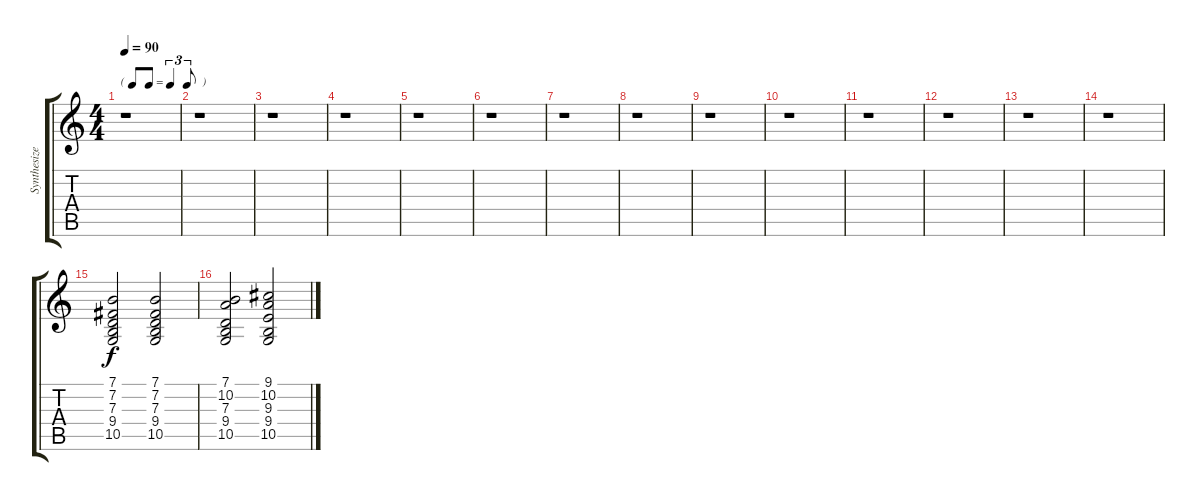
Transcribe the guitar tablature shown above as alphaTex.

\track ("Synthesizer" "Synthesize") {instrument lead3calliope}
\staff {score tabs}
\tuning (E4 B3 G3 D3 A2 E2) {hide}
\ts (4 4)
\tf triplet8th
\tempo 90
\clef g2
\ks c
r.1{dy f} |
r.1 |
r.1 |
r.1 |
r.1 |
r.1 |
r.1 |
r.1 |
r.1 |
r.1 |
r.1 |
r.1 |
r.1 |
r.1 |
(7.1 7.2 7.3 9.4 10.5).2 (7.1 7.2 7.3 9.4 10.5).2 |
(7.1 10.2 7.3 9.4 10.5).2 (9.1 10.2 9.3 9.4 10.5).2
